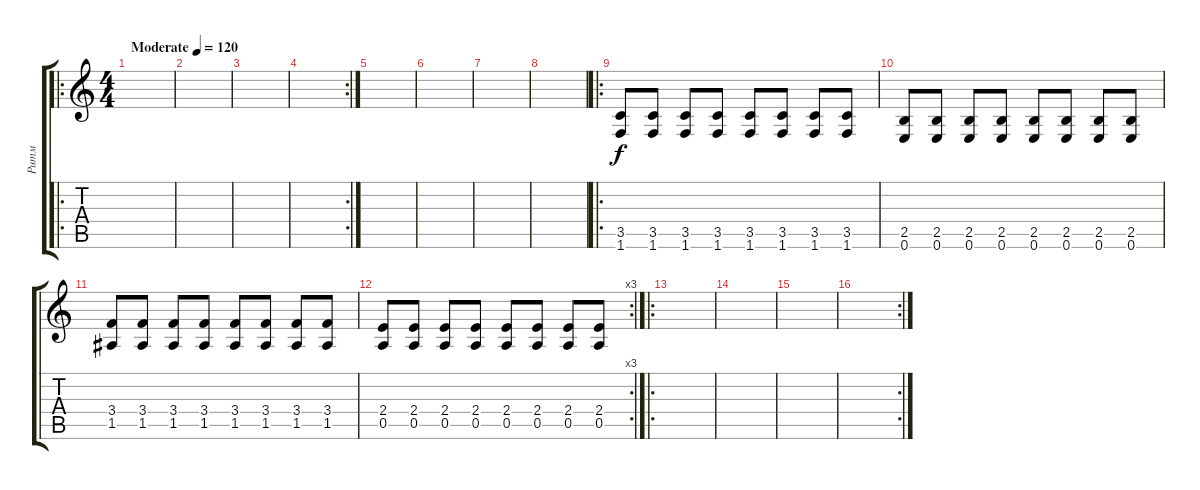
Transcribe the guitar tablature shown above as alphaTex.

\track ("Ритм" "Ритм") {instrument distortionguitar}
\staff {score tabs}
\tuning (E4 B3 G3 D3 A2 E2) {hide}
\ro
\ts (4 4)
\tempo (120 "Moderate")
\clef g2
\ks c
|
|
|
\rc 2
|
|
|
|
|
\ro
(3.5 1.6).8 (3.5 1.6).8 (3.5 1.6).8 (3.5 1.6).8 (3.5 1.6).8 (3.5 1.6).8 (3.5 1.6).8 (3.5 1.6).8 |
(2.5 0.6).8 (2.5 0.6).8 (2.5 0.6).8 (2.5 0.6).8 (2.5 0.6).8 (2.5 0.6).8 (2.5 0.6).8 (2.5 0.6).8 |
(3.4 1.5).8 (3.4 1.5).8 (3.4 1.5).8 (3.4 1.5).8 (3.4 1.5).8 (3.4 1.5).8 (3.4 1.5).8 (3.4 1.5).8 |
\rc 3
(2.4 0.5).8 (2.4 0.5).8 (2.4 0.5).8 (2.4 0.5).8 (2.4 0.5).8 (2.4 0.5).8 (2.4 0.5).8 (2.4 0.5).8 |
\ro
|
|
|
\rc 2
